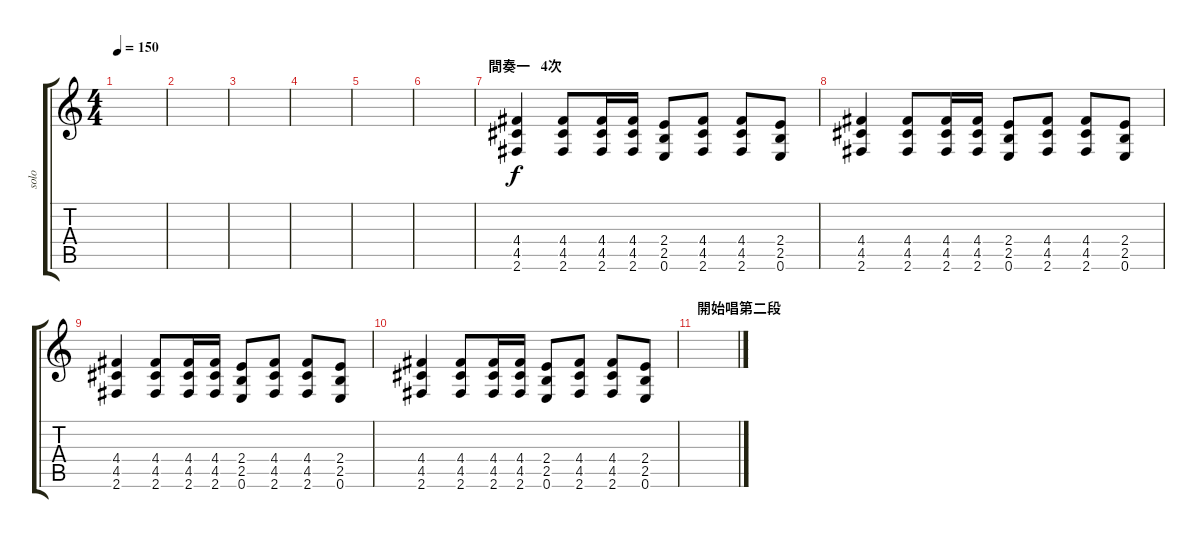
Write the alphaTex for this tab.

\track ("solo" "solo") {instrument distortionguitar}
\staff {score tabs}
\tuning (E4 B3 G3 D3 A2 E2) {hide}
\ts (4 4)
\tempo 150
\clef g2
\ks c
|
|
|
|
|
|
\section ("" "間奏一   4次")
(4.4 4.5 2.6).4 (4.4 4.5 2.6).8 (4.4 4.5 2.6).16 (4.4 4.5 2.6).16 (2.4 2.5 0.6).8 (4.4 4.5 2.6).8 (4.4 4.5 2.6).8 (2.4 2.5 0.6).8 |
(4.4 4.5 2.6).4 (4.4 4.5 2.6).8 (4.4 4.5 2.6).16 (4.4 4.5 2.6).16 (2.4 2.5 0.6).8 (4.4 4.5 2.6).8 (4.4 4.5 2.6).8 (2.4 2.5 0.6).8 |
(4.4 4.5 2.6).4 (4.4 4.5 2.6).8 (4.4 4.5 2.6).16 (4.4 4.5 2.6).16 (2.4 2.5 0.6).8 (4.4 4.5 2.6).8 (4.4 4.5 2.6).8 (2.4 2.5 0.6).8 |
(4.4 4.5 2.6).4 (4.4 4.5 2.6).8 (4.4 4.5 2.6).16 (4.4 4.5 2.6).16 (2.4 2.5 0.6).8 (4.4 4.5 2.6).8 (4.4 4.5 2.6).8 (2.4 2.5 0.6).8 |
\section ("" "開始唱第二段")
